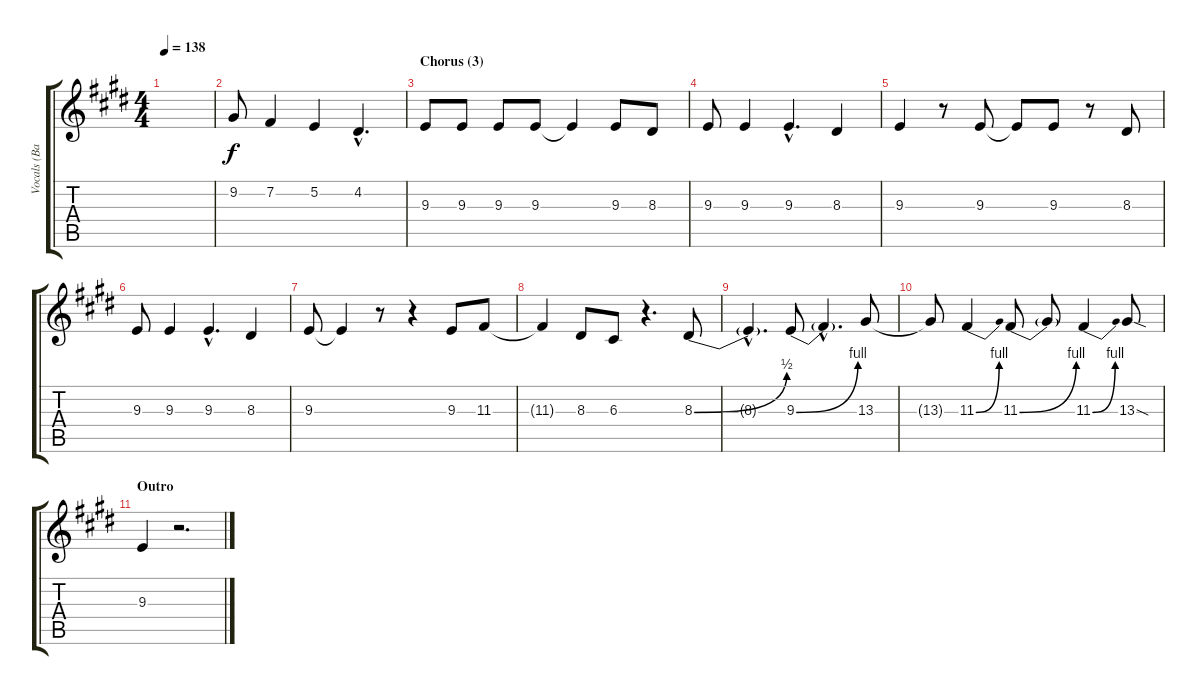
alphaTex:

\track ("Vocals (Backing)" "Vocals (Ba") {instrument synthbrass1}
\staff {score tabs}
\tuning (E4 B3 G3 D3 A2 E2) {hide}
\ts (4 4)
\tempo 138
\clef g2
\ks e
|
9.2.8 7.2.4 5.2.4 4.2{hac}.4{d} |
\section ("" "Chorus (3)")
9.3.8 9.3.8 9.3.8 9.3.8 9.3{t}.4 9.3.8 8.3.8 |
9.3.8 9.3.4 9.3{hac}.4{d} 8.3.4 |
9.3.4 r.8 9.3.8 9.3{t}.8 9.3.8 r.8 8.3.8 |
9.3.8 9.3.4 9.3{hac}.4{d} 8.3.4 |
9.3.8 9.3{t}.4 r.8 r.4 9.3.8 11.3.8 |
11.3{t}.4 8.3.8 6.3.8 r.4{d} 8.3{be (bend 0 0 60 2)}.8 |
8.3{hac t}.4{d} 9.3{be (bend 0 0 60 4)}.8 9.3{hac t}.4{d} 13.3.8 |
13.3{t}.8 11.3{be (bend 0 0 60 4)}.4 11.3{be (bend 0 0 60 4)}.8 11.3{t}.8 11.3{be (bend 0 0 60 4)}.4 13.3{sod}.8 |
\section ("" "Outro")
9.3.4 r.2{d}
